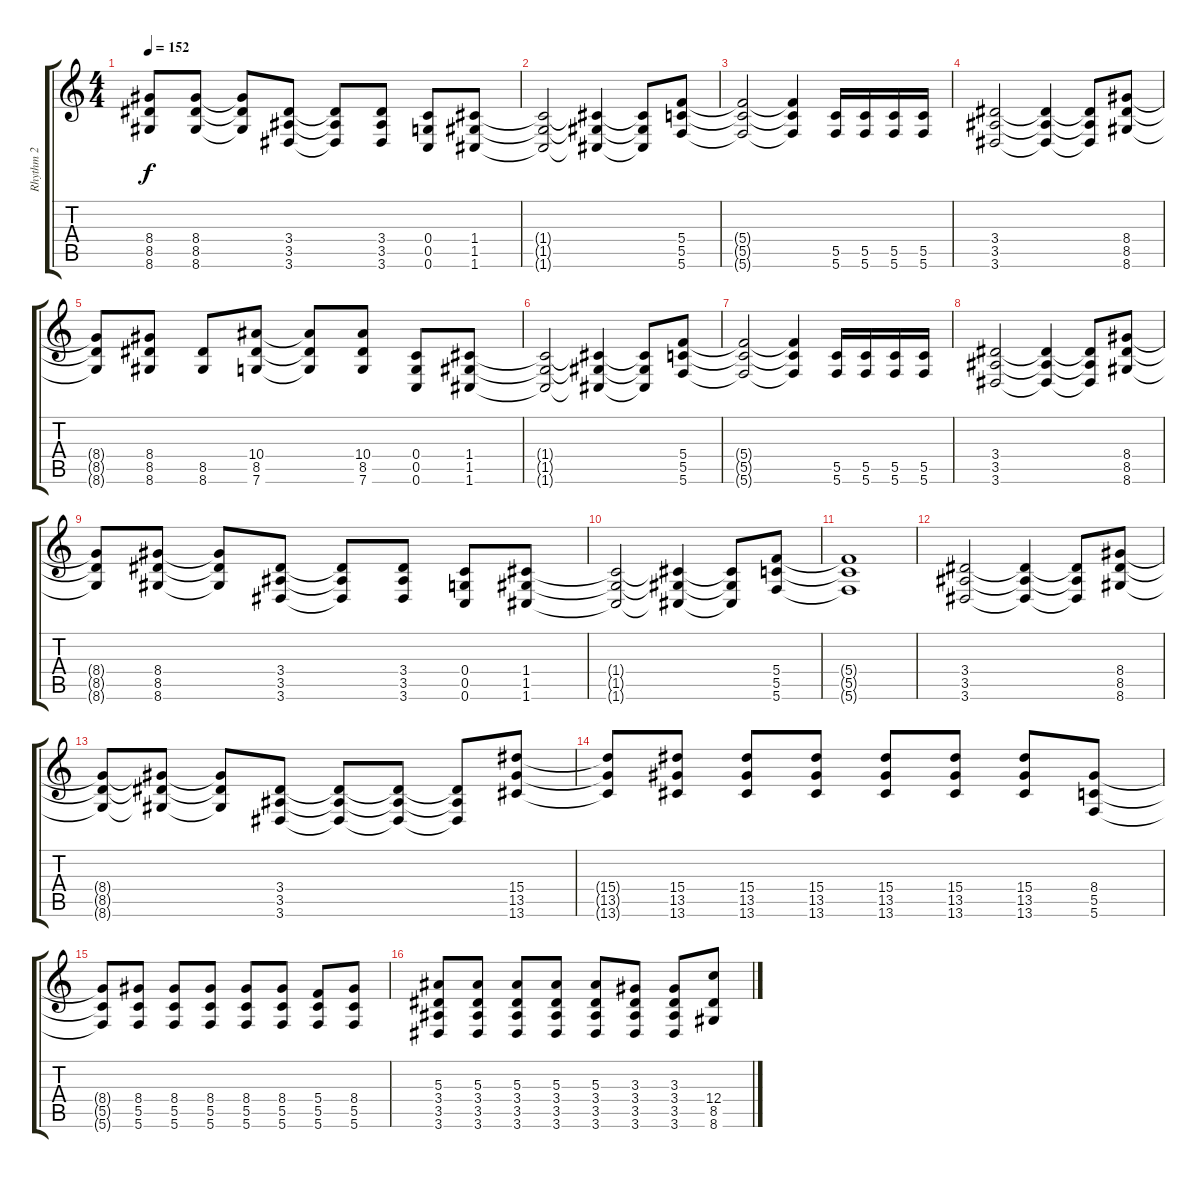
\track ("Rhythm 2" "Rhythm 2") {instrument distortionguitar}
\staff {score tabs}
\tuning (D4 A3 F3 C3 G2 C2) {hide}
\ts (4 4)
\tempo 152
\clef g2
\ks c
(8.4{t} 8.5{t} 8.6{t}).8{dy f} (8.4 8.5 8.6).8 (8.4{t} 8.5{t} 8.6{t}).8 (3.4 3.5 3.6).8 (3.4{t} 3.5{t} 3.6{t}).8 (3.4 3.5 3.6).8 (0.4 0.5 0.6).8 (1.4 1.5 1.6).8 |
(1.4{t} 1.5{t} 1.6{t}).2 (1.4{t} 1.5{t} 1.6{t}).4 (1.4{t} 1.5{t} 1.6{t}).8 (5.4 5.5 5.6).8 |
(5.4{t} 5.5{t} 5.6{t}).2 (5.4{t} 5.5{t} 5.6{t}).4 (5.5 5.6).16 (5.5 5.6).16 (5.5 5.6).16 (5.5 5.6).16 |
(3.4 3.5 3.6).2 (3.4{t} 3.5{t} 3.6{t}).4 (3.4{t} 3.5{t} 3.6{t}).8 (8.4 8.5 8.6).8 |
(8.4{t} 8.5{t} 8.6{t}).8 (8.4 8.5 8.6).8 (8.5 8.6).8 (10.4 8.5 7.6).8 (10.4{t} 8.5{t} 7.6{t}).8 (10.4 8.5 7.6).8 (0.4 0.5 0.6).8 (1.4 1.5 1.6).8 |
(1.4{t} 1.5{t} 1.6{t}).2 (1.4{t} 1.5{t} 1.6{t}).4 (1.4{t} 1.5{t} 1.6{t}).8 (5.4 5.5 5.6).8 |
(5.4{t} 5.5{t} 5.6{t}).2 (5.4{t} 5.5{t} 5.6{t}).4 (5.5 5.6).16 (5.5 5.6).16 (5.5 5.6).16 (5.5 5.6).16 |
(3.4 3.5 3.6).2 (3.4{t} 3.5{t} 3.6{t}).4 (3.4{t} 3.5{t} 3.6{t}).8 (8.4 8.5 8.6).8 |
(8.4{t} 8.5{t} 8.6{t}).8 (8.4 8.5 8.6).8 (8.4{t} 8.5{t} 8.6{t}).8 (3.4 3.5 3.6).8 (3.4{t} 3.5{t} 3.6{t}).8 (3.4 3.5 3.6).8 (0.4 0.5 0.6).8 (1.4 1.5 1.6).8 |
(1.4{t} 1.5{t} 1.6{t}).2 (1.4{t} 1.5{t} 1.6{t}).4 (1.4{t} 1.5{t} 1.6{t}).8 (5.4 5.5 5.6).8 |
(5.4{t} 5.5{t} 5.6{t}).1 |
(3.4 3.5 3.6).2 (3.4{t} 3.5{t} 3.6{t}).4 (3.4{t} 3.5{t} 3.6{t}).8 (8.4 8.5 8.6).8 |
(8.4{t} 8.5{t} 8.6{t}).8 (8.4{t} 8.5{t} 8.6{t}).8 (8.4{t} 8.5{t} 8.6{t}).8 (3.4 3.5 3.6).8 (3.4{t} 3.5{t} 3.6{t}).8 (3.4{t} 3.5{t} 3.6{t}).8 (3.4{t} 3.5{t} 3.6{t}).8 (15.4 13.5 13.6).8 |
(15.4{t} 13.5{t} 13.6{t}).8 (15.4 13.5 13.6).8 (15.4 13.5 13.6).8 (15.4 13.5 13.6).8 (15.4 13.5 13.6).8 (15.4 13.5 13.6).8 (15.4 13.5 13.6).8 (8.4 5.5 5.6).8 |
(8.4{t} 5.5{t} 5.6{t}).8 (8.4 5.5 5.6).8 (8.4 5.5 5.6).8 (8.4 5.5 5.6).8 (8.4 5.5 5.6).8 (8.4 5.5 5.6).8 (5.4 5.5 5.6).8 (8.4 5.5 5.6).8 |
(5.3 3.4 3.5 3.6).8 (5.3 3.4 3.5 3.6).8 (5.3 3.4 3.5 3.6).8 (5.3 3.4 3.5 3.6).8 (5.3 3.4 3.5 3.6).8 (3.3 3.4 3.5 3.6).8 (3.3 3.4 3.5 3.6).8 (12.4 8.5 8.6).8
